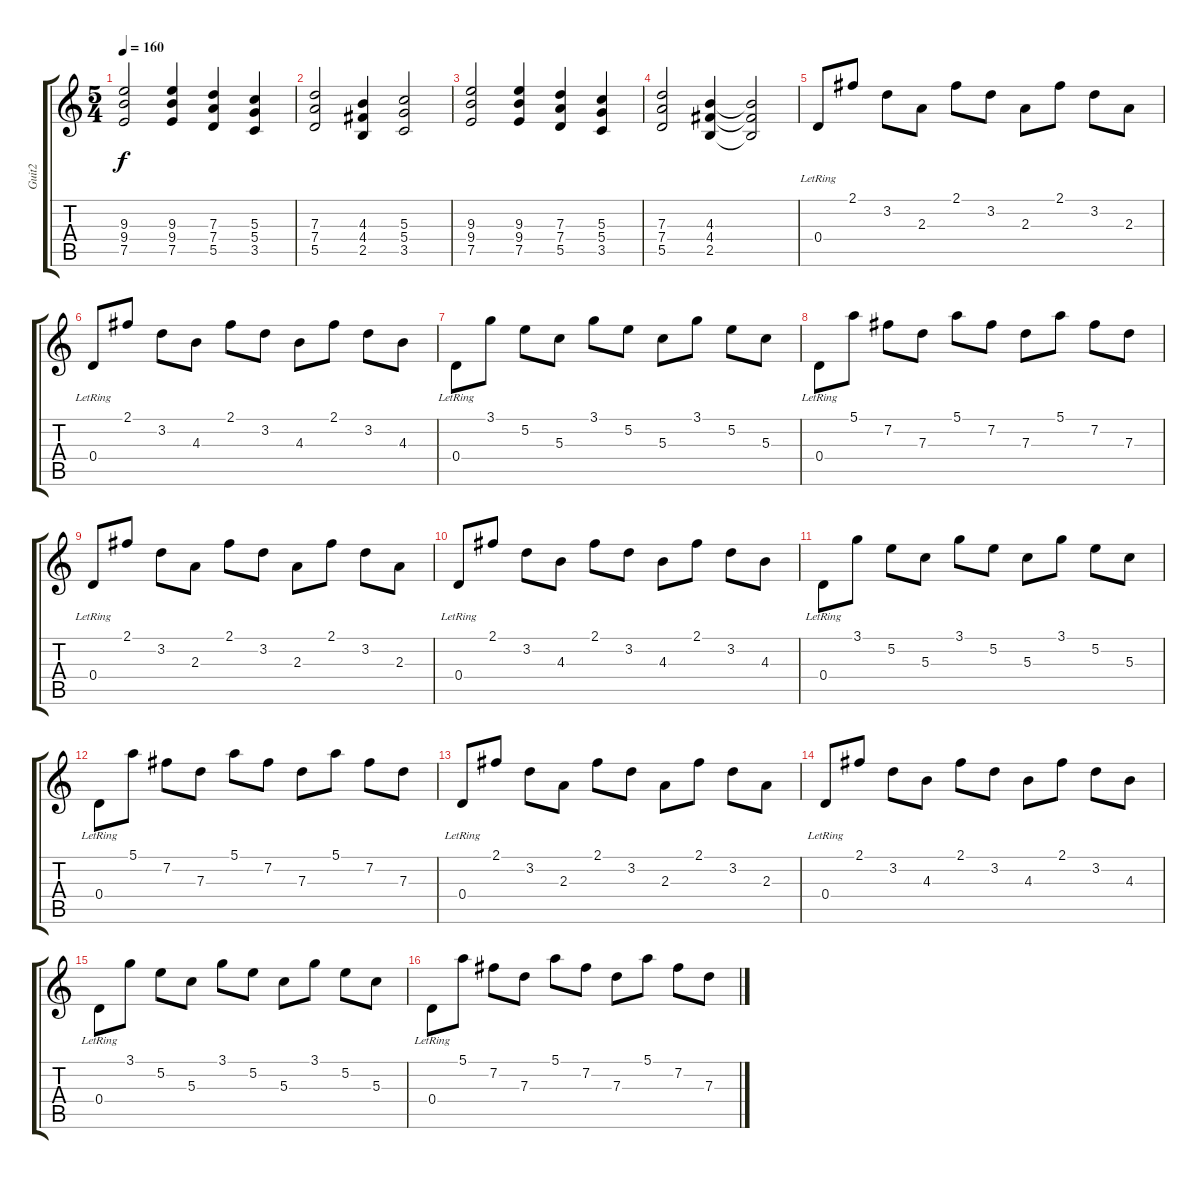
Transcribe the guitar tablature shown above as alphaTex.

\track ("Guit2" "Guit2") {instrument overdrivenguitar}
\staff {score tabs}
\tuning (E4 B3 G3 D3 A2 E2) {hide}
\ts (5 4)
\tempo 160
\clef g2
\ks c
(9.3 9.4 7.5).2{dy f volume 11 instrument overdrivenguitar} (9.3 9.4 7.5).4 (7.3 7.4 5.5).4 (5.3 5.4 3.5).4 |
(7.3 7.4 5.5).2 (4.3 4.4 2.5).4 (5.3 5.4 3.5).2 |
(9.3 9.4 7.5).2 (9.3 9.4 7.5).4 (7.3 7.4 5.5).4 (5.3 5.4 3.5).4 |
(7.3 7.4 5.5).2 (4.3 4.4 2.5).4 (4.3{t} 4.4{t} 2.5{t}).2 |
0.4{lr}.8{volume 15 instrument acousticguitarnylon} 2.1.8 3.2.8 2.3.8 2.1.8 3.2.8 2.3.8 2.1.8 3.2.8 2.3.8 |
0.4{lr}.8 2.1.8 3.2.8 4.3.8 2.1.8 3.2.8 4.3.8 2.1.8 3.2.8 4.3.8 |
0.4{lr}.8 3.1.8 5.2.8 5.3.8 3.1.8 5.2.8 5.3.8 3.1.8 5.2.8 5.3.8 |
0.4{lr}.8 5.1.8 7.2.8 7.3.8 5.1.8 7.2.8 7.3.8 5.1.8 7.2.8 7.3.8 |
0.4{lr}.8{volume 15 instrument acousticguitarnylon} 2.1.8 3.2.8 2.3.8 2.1.8 3.2.8 2.3.8 2.1.8 3.2.8 2.3.8 |
0.4{lr}.8 2.1.8 3.2.8 4.3.8 2.1.8 3.2.8 4.3.8 2.1.8 3.2.8 4.3.8 |
0.4{lr}.8 3.1.8 5.2.8 5.3.8 3.1.8 5.2.8 5.3.8 3.1.8 5.2.8 5.3.8 |
0.4{lr}.8 5.1.8 7.2.8 7.3.8 5.1.8 7.2.8 7.3.8 5.1.8 7.2.8 7.3.8 |
0.4{lr}.8{volume 15 instrument acousticguitarnylon} 2.1.8 3.2.8 2.3.8 2.1.8 3.2.8 2.3.8 2.1.8 3.2.8 2.3.8 |
0.4{lr}.8 2.1.8 3.2.8 4.3.8 2.1.8 3.2.8 4.3.8 2.1.8 3.2.8 4.3.8 |
0.4{lr}.8 3.1.8 5.2.8 5.3.8 3.1.8 5.2.8 5.3.8 3.1.8 5.2.8 5.3.8 |
0.4{lr}.8 5.1.8 7.2.8 7.3.8 5.1.8 7.2.8 7.3.8 5.1.8 7.2.8 7.3.8
